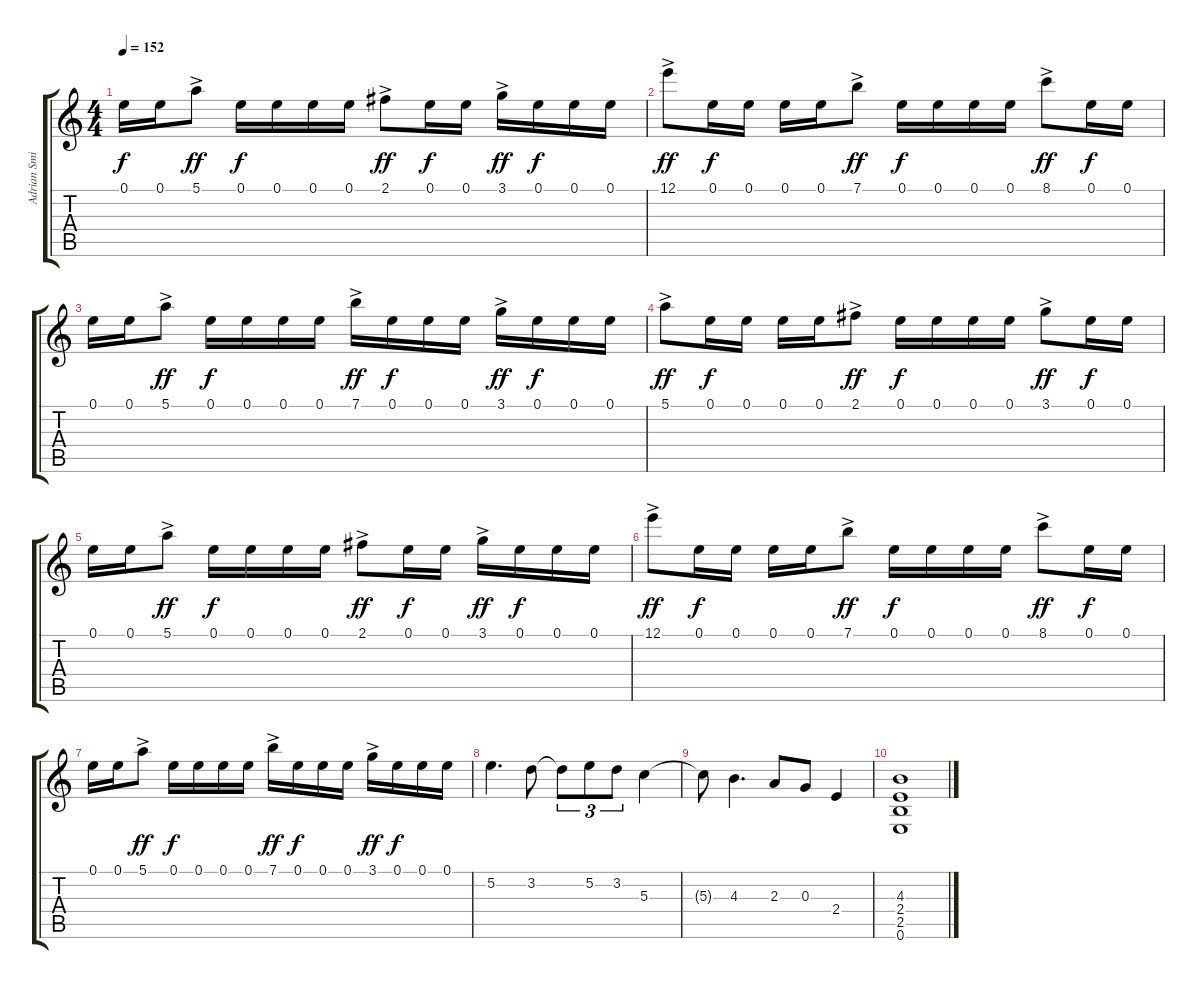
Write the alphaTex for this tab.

\track ("Adrian Smith" "Adrian Smi") {instrument overdrivenguitar}
\staff {score tabs}
\tuning (E4 B3 G3 D3 A2 E2) {hide}
\ts (4 4)
\tempo 152
\clef g2
\ks c
0.1.16{dy f} 0.1.16 5.1{ac}.8{dy ff} 0.1.16{dy f} 0.1.16 0.1.16 0.1.16 2.1{ac}.8{dy ff} 0.1.16{dy f} 0.1.16 3.1{ac}.16{dy ff} 0.1.16{dy f} 0.1.16 0.1.16 |
12.1{ac}.8{dy ff} 0.1.16{dy f} 0.1.16 0.1.16 0.1.16 7.1{ac}.8{dy ff} 0.1.16{dy f} 0.1.16 0.1.16 0.1.16 8.1{ac}.8{dy ff} 0.1.16{dy f} 0.1.16 |
0.1.16 0.1.16 5.1{ac}.8{dy ff} 0.1.16{dy f} 0.1.16 0.1.16 0.1.16 7.1{ac}.16{dy ff} 0.1.16{dy f} 0.1.16 0.1.16 3.1{ac}.16{dy ff} 0.1.16{dy f} 0.1.16 0.1.16 |
5.1{ac}.8{dy ff} 0.1.16{dy f} 0.1.16 0.1.16 0.1.16 2.1{ac}.8{dy ff} 0.1.16{dy f} 0.1.16 0.1.16 0.1.16 3.1{ac}.8{dy ff} 0.1.16{dy f} 0.1.16 |
0.1.16 0.1.16 5.1{ac}.8{dy ff} 0.1.16{dy f} 0.1.16 0.1.16 0.1.16 2.1{ac}.8{dy ff} 0.1.16{dy f} 0.1.16 3.1{ac}.16{dy ff} 0.1.16{dy f} 0.1.16 0.1.16 |
12.1{ac}.8{dy ff} 0.1.16{dy f} 0.1.16 0.1.16 0.1.16 7.1{ac}.8{dy ff} 0.1.16{dy f} 0.1.16 0.1.16 0.1.16 8.1{ac}.8{dy ff} 0.1.16{dy f} 0.1.16 |
0.1.16 0.1.16 5.1{ac}.8{dy ff} 0.1.16{dy f} 0.1.16 0.1.16 0.1.16 7.1{ac}.16{dy ff} 0.1.16{dy f} 0.1.16 0.1.16 3.1{ac}.16{dy ff} 0.1.16{dy f} 0.1.16 0.1.16 |
5.2.4{d} 3.2.8 3.2{t}.8{tu (3 2)} 5.2.8{tu (3 2)} 3.2.8{tu (3 2)} 5.3.4 |
5.3{t}.8 4.3.4{d} 2.3.8 0.3.8 2.4.4 |
(4.3 2.4 2.5 0.6).1
